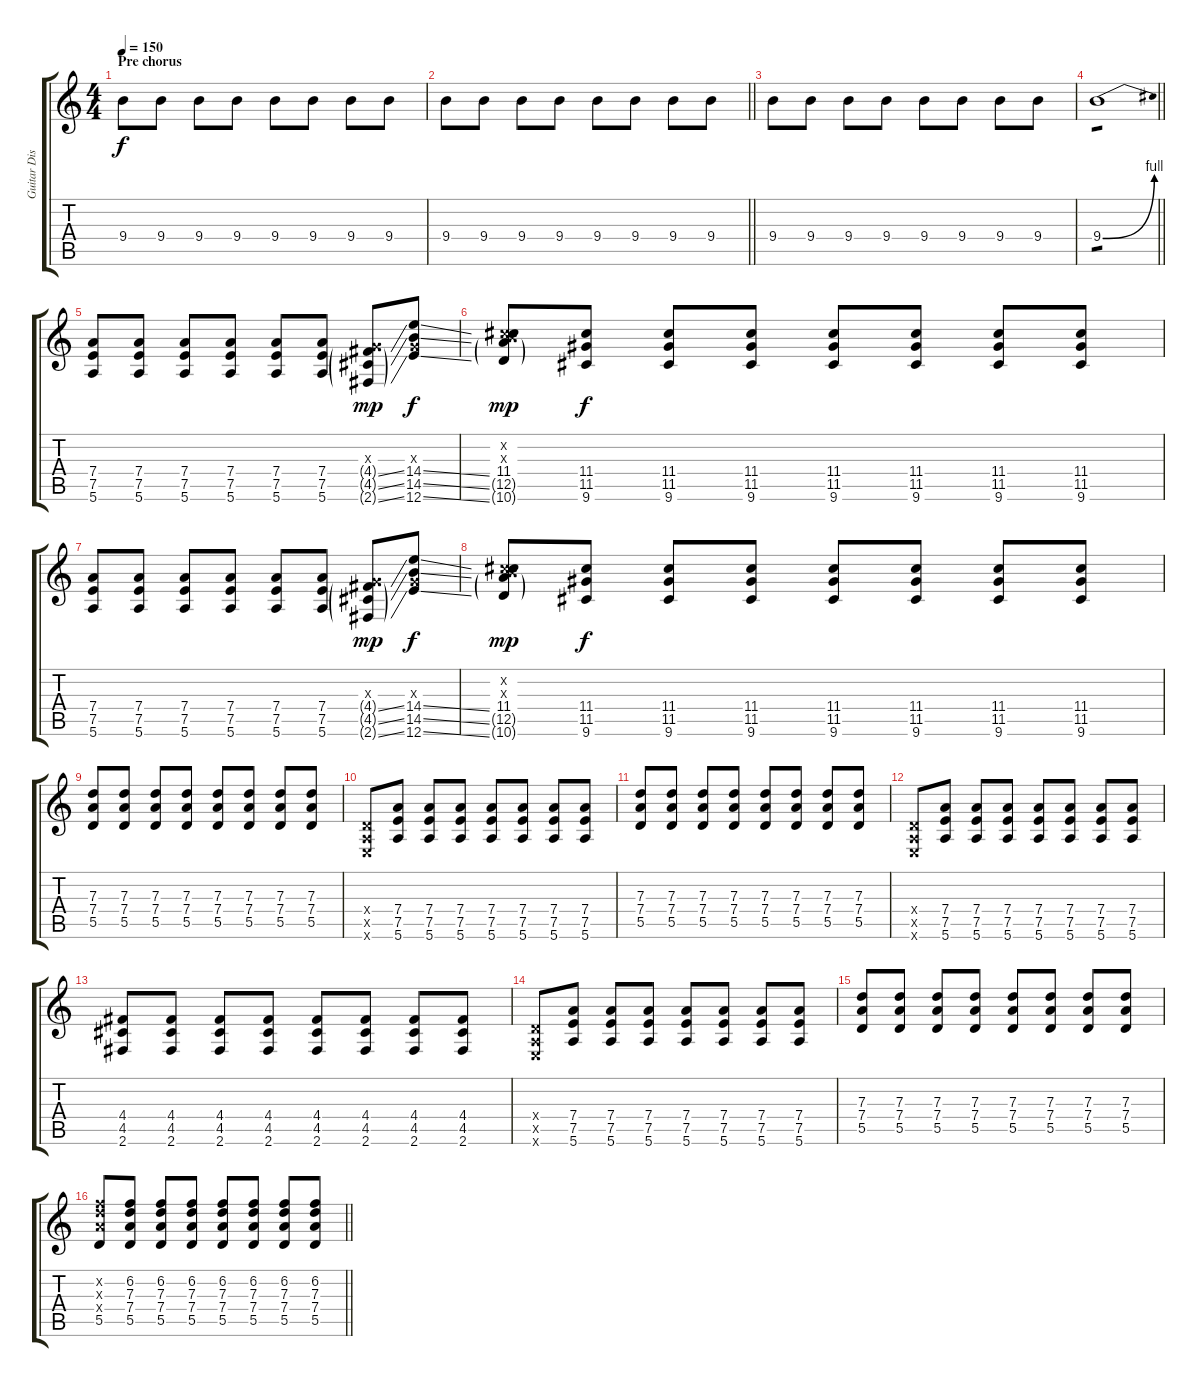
\track ("Guitar Distortion" "Guitar Dis") {instrument distortionguitar}
\staff {score tabs}
\tuning (E4 B3 G3 D3 A2 E2) {hide}
\ts (4 4)
\section ("" "Pre chorus")
\tempo 150
\clef g2
\ks c
9.4.8{dy f} 9.4.8 9.4.8 9.4.8 9.4.8 9.4.8 9.4.8 9.4.8 |
\barLineRight lightlight
9.4.8 9.4.8 9.4.8 9.4.8 9.4.8 9.4.8 9.4.8 9.4.8 |
9.4.8 9.4.8 9.4.8 9.4.8 9.4.8 9.4.8 9.4.8 9.4.8 |
\barLineRight lightlight
9.4{be (bend 0 0 60 4)}.1{tp 1} |
(7.4 7.5 5.6).8 (7.4 7.5 5.6).8 (7.4 7.5 5.6).8 (7.4 7.5 5.6).8 (7.4 7.5 5.6).8 (7.4 7.5 5.6).8 (0.3{x} 4.4{ss g} 4.5{ss g} 2.6{ss g}).8{dy mp} (0.3{x} 14.4{ss} 14.5{ss} 12.6{ss}).8{dy f} |
(0.2{x} 6.3{x} 11.4 12.5{g} 10.6{g}).8{dy mp} (11.4 11.5 9.6).8{dy f} (11.4 11.5 9.6).8 (11.4 11.5 9.6).8 (11.4 11.5 9.6).8 (11.4 11.5 9.6).8 (11.4 11.5 9.6).8 (11.4 11.5 9.6).8 |
(7.4 7.5 5.6).8 (7.4 7.5 5.6).8 (7.4 7.5 5.6).8 (7.4 7.5 5.6).8 (7.4 7.5 5.6).8 (7.4 7.5 5.6).8 (0.3{x} 4.4{ss g} 4.5{ss g} 2.6{ss g}).8{dy mp} (0.3{x} 14.4{ss} 14.5{ss} 12.6{ss}).8{dy f} |
(0.2{x} 6.3{x} 11.4 12.5{g} 10.6{g}).8{dy mp} (11.4 11.5 9.6).8{dy f} (11.4 11.5 9.6).8 (11.4 11.5 9.6).8 (11.4 11.5 9.6).8 (11.4 11.5 9.6).8 (11.4 11.5 9.6).8 (11.4 11.5 9.6).8 |
(7.3 7.4 5.5).8 (7.3 7.4 5.5).8 (7.3 7.4 5.5).8 (7.3 7.4 5.5).8 (7.3 7.4 5.5).8 (7.3 7.4 5.5).8 (7.3 7.4 5.5).8 (7.3 7.4 5.5).8 |
(0.4{x} 0.5{x} 0.6{x}).8 (7.4 7.5 5.6).8 (7.4 7.5 5.6).8 (7.4 7.5 5.6).8 (7.4 7.5 5.6).8 (7.4 7.5 5.6).8 (7.4 7.5 5.6).8 (7.4 7.5 5.6).8 |
(7.3 7.4 5.5).8 (7.3 7.4 5.5).8 (7.3 7.4 5.5).8 (7.3 7.4 5.5).8 (7.3 7.4 5.5).8 (7.3 7.4 5.5).8 (7.3 7.4 5.5).8 (7.3 7.4 5.5).8 |
(0.4{x} 0.5{x} 0.6{x}).8 (7.4 7.5 5.6).8 (7.4 7.5 5.6).8 (7.4 7.5 5.6).8 (7.4 7.5 5.6).8 (7.4 7.5 5.6).8 (7.4 7.5 5.6).8 (7.4 7.5 5.6).8 |
(4.4 4.5 2.6).8 (4.4 4.5 2.6).8 (4.4 4.5 2.6).8 (4.4 4.5 2.6).8 (4.4 4.5 2.6).8 (4.4 4.5 2.6).8 (4.4 4.5 2.6).8 (4.4 4.5 2.6).8 |
(0.4{x} 0.5{x} 0.6{x}).8 (7.4 7.5 5.6).8 (7.4 7.5 5.6).8 (7.4 7.5 5.6).8 (7.4 7.5 5.6).8 (7.4 7.5 5.6).8 (7.4 7.5 5.6).8 (7.4 7.5 5.6).8 |
(7.3 7.4 5.5).8 (7.3 7.4 5.5).8 (7.3 7.4 5.5).8 (7.3 7.4 5.5).8 (7.3 7.4 5.5).8 (7.3 7.4 5.5).8 (7.3 7.4 5.5).8 (7.3 7.4 5.5).8 |
\barLineRight lightlight
(6.2{x} 7.3{x} 7.4{x} 5.5).8 (6.2 7.3 7.4 5.5).8 (6.2 7.3 7.4 5.5).8 (6.2 7.3 7.4 5.5).8 (6.2 7.3 7.4 5.5).8 (6.2 7.3 7.4 5.5).8 (6.2 7.3 7.4 5.5).8 (6.2 7.3 7.4 5.5).8
